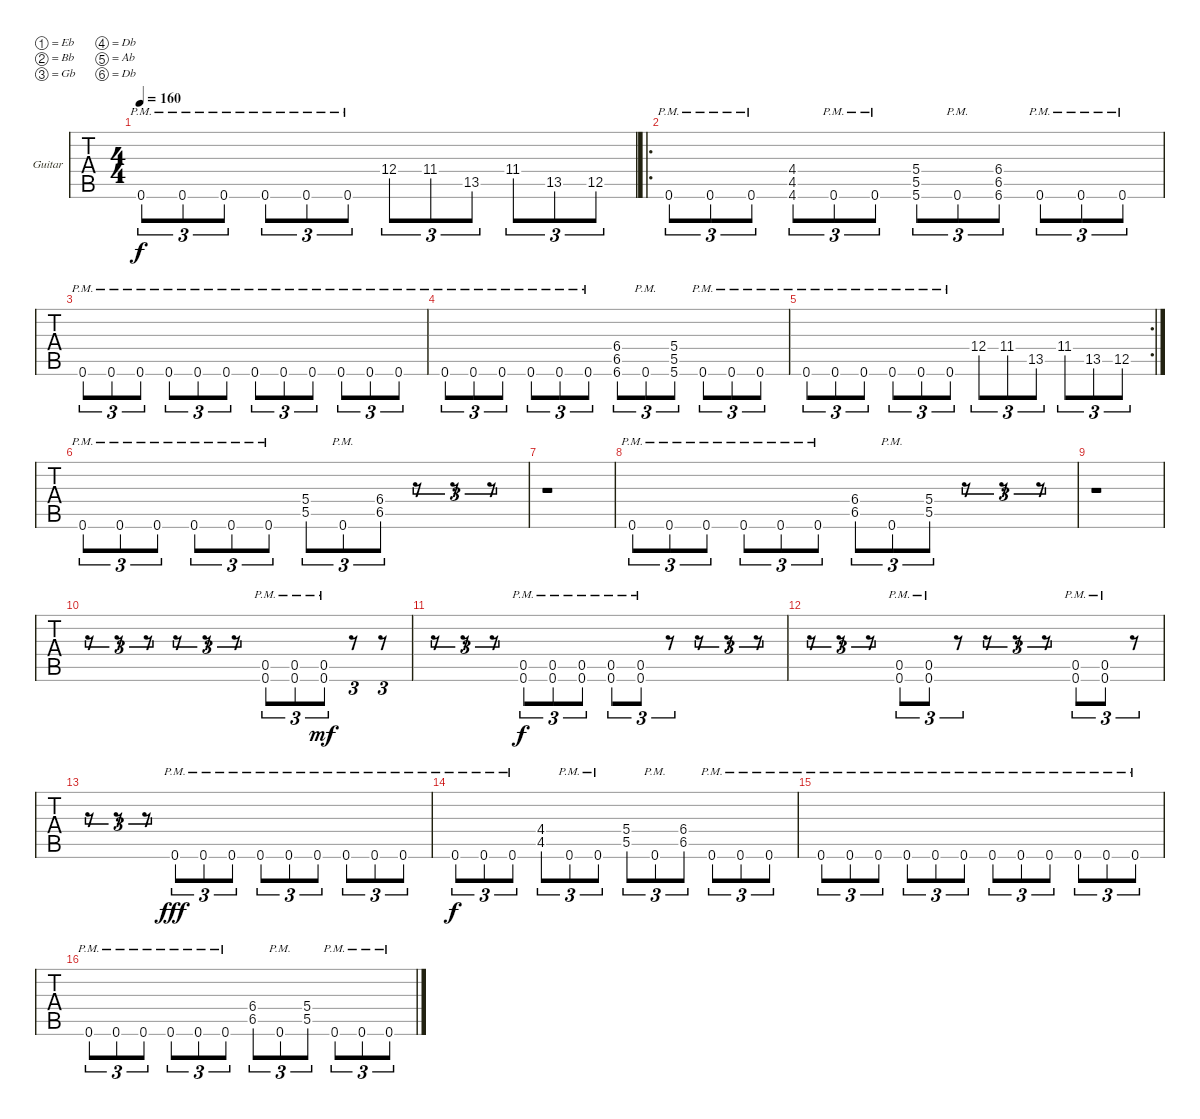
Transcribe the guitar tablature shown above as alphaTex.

\bracketExtendMode groupsimilarinstruments
\firstSystemTrackNameOrientation horizontal
\otherSystemsTrackNameOrientation horizontal
\track ("Felipe" "Guitar") {instrument distortionguitar}
\staff {tabs}
\tuning (Eb4 Bb3 Gb3 Db3 Ab2 Db2)
\ts (4 4)
\tempo 160
\clef g2
\ks c
0.6{pm acc #}.8{tu (3 2) dy f} 0.6{pm acc #}.8{tu (3 2)} 0.6{pm acc #}.8{tu (3 2)} 0.6{pm acc #}.8{tu (3 2)} 0.6{pm acc #}.8{tu (3 2)} 0.6{pm acc #}.8{tu (3 2)} 12.4{acc #}.8{tu (3 2)} 11.4.8{tu (3 2)} 13.5.8{tu (3 2)} 11.4.8{tu (3 2)} 13.5.8{tu (3 2)} 12.5{acc #}.8{tu (3 2)} |
\ro
0.6{pm acc #}.8{tu (3 2)} 0.6{pm acc #}.8{tu (3 2)} 0.6{pm acc #}.8{tu (3 2)} (4.4 4.5 4.6).8{tu (3 2)} 0.6{pm acc #}.8{tu (3 2)} 0.6{pm acc #}.8{tu (3 2)} (5.4{acc #} 5.5{acc #} 5.6{acc #}).8{tu (3 2)} 0.6{pm acc #}.8{tu (3 2)} (6.4 6.5 6.6).8{tu (3 2)} 0.6{pm acc #}.8{tu (3 2)} 0.6{pm acc #}.8{tu (3 2)} 0.6{pm acc #}.8{tu (3 2)} |
0.6{pm acc #}.8{tu (3 2)} 0.6{pm acc #}.8{tu (3 2)} 0.6{pm acc #}.8{tu (3 2)} 0.6{pm acc #}.8{tu (3 2)} 0.6{pm acc #}.8{tu (3 2)} 0.6{pm acc #}.8{tu (3 2)} 0.6{pm acc #}.8{tu (3 2)} 0.6{pm acc #}.8{tu (3 2)} 0.6{pm acc #}.8{tu (3 2)} 0.6{pm acc #}.8{tu (3 2)} 0.6{pm acc #}.8{tu (3 2)} 0.6{pm acc #}.8{tu (3 2)} |
0.6{pm acc #}.8{tu (3 2)} 0.6{pm acc #}.8{tu (3 2)} 0.6{pm acc #}.8{tu (3 2)} 0.6{pm acc #}.8{tu (3 2)} 0.6{pm acc #}.8{tu (3 2)} 0.6{pm acc #}.8{tu (3 2)} (6.4 6.5 6.6).8{tu (3 2)} 0.6{pm acc #}.8{tu (3 2)} (5.4{acc #} 5.5{acc #} 5.6{acc #}).8{tu (3 2)} 0.6{pm acc #}.8{tu (3 2)} 0.6{pm acc #}.8{tu (3 2)} 0.6{pm acc #}.8{tu (3 2)} |
\rc 2
0.6{pm acc #}.8{tu (3 2)} 0.6{pm acc #}.8{tu (3 2)} 0.6{pm acc #}.8{tu (3 2)} 0.6{pm acc #}.8{tu (3 2)} 0.6{pm acc #}.8{tu (3 2)} 0.6{pm acc #}.8{tu (3 2)} 12.4{acc #}.8{tu (3 2)} 11.4.8{tu (3 2)} 13.5.8{tu (3 2)} 11.4.8{tu (3 2)} 13.5.8{tu (3 2)} 12.5{acc #}.8{tu (3 2)} |
0.6{pm acc #}.8{tu (3 2)} 0.6{pm acc #}.8{tu (3 2)} 0.6{pm acc #}.8{tu (3 2)} 0.6{pm acc #}.8{tu (3 2)} 0.6{pm acc #}.8{tu (3 2)} 0.6{pm acc #}.8{tu (3 2)} (5.4{acc #} 5.5{acc #}).8{tu (3 2)} 0.6{pm acc #}.8{tu (3 2)} (6.4 6.5).8{tu (3 2)} r.8{tu (3 2)} r.8{tu (3 2)} r.8{tu (3 2)} |
r.1 |
0.6{pm acc #}.8{tu (3 2)} 0.6{pm acc #}.8{tu (3 2)} 0.6{pm acc #}.8{tu (3 2)} 0.6{pm acc #}.8{tu (3 2)} 0.6{pm acc #}.8{tu (3 2)} 0.6{pm acc #}.8{tu (3 2)} (6.4 6.5).8{tu (3 2)} 0.6{pm acc #}.8{tu (3 2)} (5.4{acc #} 5.5{acc #}).8{tu (3 2)} r.8{tu (3 2)} r.8{tu (3 2)} r.8{tu (3 2)} |
r.1 |
r.8{tu (3 2)} r.8{tu (3 2)} r.8{tu (3 2)} r.8{tu (3 2)} r.8{tu (3 2)} r.8{tu (3 2)} (0.6{pm acc #} 0.5{pm acc #}).8{tu (3 2)} (0.6{pm acc #} 0.5{pm acc #}).8{tu (3 2)} (0.6{acc #} 0.5{pm acc #}).8{tu (3 2) dy mf} r.8{tu (3 2)} r.8{tu (3 2)} |
r.8{tu (3 2)} r.8{tu (3 2)} r.8{tu (3 2)} (0.6{pm acc #} 0.5{pm acc #}).8{tu (3 2) dy f} (0.6{pm acc #} 0.5{pm acc #}).8{tu (3 2)} (0.6{pm acc #} 0.5{pm acc #}).8{tu (3 2)} (0.6{pm acc #} 0.5{pm acc #}).8{tu (3 2)} (0.6{pm acc #} 0.5{pm acc #}).8{tu (3 2)} r.8{tu (3 2)} r.8{tu (3 2)} r.8{tu (3 2)} r.8{tu (3 2)} |
r.8{tu (3 2)} r.8{tu (3 2)} r.8{tu (3 2)} (0.6{pm acc #} 0.5{pm acc #}).8{tu (3 2)} (0.6{pm acc #} 0.5{pm acc #}).8{tu (3 2)} r.8{tu (3 2)} r.8{tu (3 2)} r.8{tu (3 2)} r.8{tu (3 2)} (0.6{pm acc #} 0.5{pm acc #}).8{tu (3 2)} (0.6{pm acc #} 0.5{pm acc #}).8{tu (3 2)} r.8{tu (3 2)} |
r.8{tu (3 2)} r.8{tu (3 2)} r.8{tu (3 2)} 0.6{pm acc #}.8{tu (3 2) dy fff} 0.6{pm acc #}.8{tu (3 2)} 0.6{pm acc #}.8{tu (3 2)} 0.6{pm acc #}.8{tu (3 2)} 0.6{pm acc #}.8{tu (3 2)} 0.6{pm acc #}.8{tu (3 2)} 0.6{pm acc #}.8{tu (3 2)} 0.6{pm acc #}.8{tu (3 2)} 0.6{pm acc #}.8{tu (3 2)} |
0.6{pm acc #}.8{tu (3 2) dy f} 0.6{pm acc #}.8{tu (3 2)} 0.6{pm acc #}.8{tu (3 2)} (4.4 4.5).8{tu (3 2)} 0.6{pm acc #}.8{tu (3 2)} 0.6{pm acc #}.8{tu (3 2)} (5.4{acc #} 5.5{acc #}).8{tu (3 2)} 0.6{pm acc #}.8{tu (3 2)} (6.4 6.5).8{tu (3 2)} 0.6{pm acc #}.8{tu (3 2)} 0.6{pm acc #}.8{tu (3 2)} 0.6{pm acc #}.8{tu (3 2)} |
0.6{pm acc #}.8{tu (3 2)} 0.6{pm acc #}.8{tu (3 2)} 0.6{pm acc #}.8{tu (3 2)} 0.6{pm acc #}.8{tu (3 2)} 0.6{pm acc #}.8{tu (3 2)} 0.6{pm acc #}.8{tu (3 2)} 0.6{pm acc #}.8{tu (3 2)} 0.6{pm acc #}.8{tu (3 2)} 0.6{pm acc #}.8{tu (3 2)} 0.6{pm acc #}.8{tu (3 2)} 0.6{pm acc #}.8{tu (3 2)} 0.6{pm acc #}.8{tu (3 2)} |
0.6{pm acc #}.8{tu (3 2)} 0.6{pm acc #}.8{tu (3 2)} 0.6{pm acc #}.8{tu (3 2)} 0.6{pm acc #}.8{tu (3 2)} 0.6{pm acc #}.8{tu (3 2)} 0.6{pm acc #}.8{tu (3 2)} (6.4 6.5).8{tu (3 2)} 0.6{pm acc #}.8{tu (3 2)} (5.4{acc #} 5.5{acc #}).8{tu (3 2)} 0.6{pm acc #}.8{tu (3 2)} 0.6{pm acc #}.8{tu (3 2)} 0.6{pm acc #}.8{tu (3 2)}
